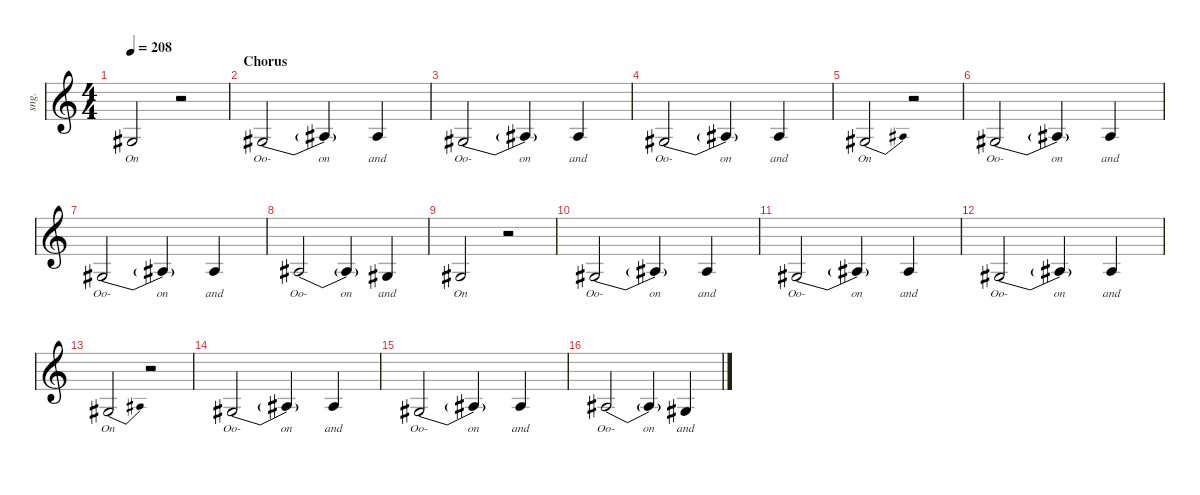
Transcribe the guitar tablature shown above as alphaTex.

\defaultSystemsLayout 4
\hideDynamics
\bracketExtendMode nobrackets
\otherSystemsTrackNameOrientation horizontal
\track ("V. Harmony 4" "sng.") {multiBarRest instrument voiceoohs}
\staff {score}
\tuning (E4 B3 G3 D3 A2 E2)
\ts (4 4)
\tempo 208
\clef g2
\ks c
1.3{acc #}.2{lyrics (0 "On") lyrics (1 "") lyrics (2 "") lyrics (3 "") lyrics (4 "") dy mf beam Up} r.2{beam Up} |
\section ("" "Chorus")
1.3{be (bend 0 0 15 4) acc #}.2{lyrics (0 "Oo-") lyrics (1 "") lyrics (2 "") lyrics (3 "") lyrics (4 "") beam Up} 1.3{t}.4{lyrics (0 "on") lyrics (1 "") lyrics (2 "") lyrics (3 "") lyrics (4 "") beam Up} 3.3{acc #}.4{lyrics (0 "and") lyrics (1 "") lyrics (2 "") lyrics (3 "") lyrics (4 "") beam Up} |
1.3{be (bend 0 0 15 4) acc #}.2{lyrics (0 "Oo-") lyrics (1 "") lyrics (2 "") lyrics (3 "") lyrics (4 "") beam Up} 1.3{t}.4{lyrics (0 "on") lyrics (1 "") lyrics (2 "") lyrics (3 "") lyrics (4 "") beam Up} 3.3{acc #}.4{lyrics (0 "and") lyrics (1 "") lyrics (2 "") lyrics (3 "") lyrics (4 "") beam Up} |
1.3{be (bend 0 0 15 4) acc #}.2{lyrics (0 "Oo-") lyrics (1 "") lyrics (2 "") lyrics (3 "") lyrics (4 "") beam Up} 1.3{t}.4{lyrics (0 "on") lyrics (1 "") lyrics (2 "") lyrics (3 "") lyrics (4 "") beam Up} 3.3{acc #}.4{lyrics (0 "and") lyrics (1 "") lyrics (2 "") lyrics (3 "") lyrics (4 "") beam Up} |
1.3{be (bend 0 0 15 4) acc #}.2{lyrics (0 "On") lyrics (1 "") lyrics (2 "") lyrics (3 "") lyrics (4 "") beam Up} r.2{beam Up} |
1.3{be (bend 0 0 15 4) acc #}.2{lyrics (0 "Oo-") lyrics (1 "") lyrics (2 "") lyrics (3 "") lyrics (4 "") beam Up} 1.3{t}.4{lyrics (0 "on") lyrics (1 "") lyrics (2 "") lyrics (3 "") lyrics (4 "") beam Up} 3.3{acc #}.4{lyrics (0 "and") lyrics (1 "") lyrics (2 "") lyrics (3 "") lyrics (4 "") beam Up} |
1.3{be (bend 0 0 15 4) acc #}.2{lyrics (0 "Oo-") lyrics (1 "") lyrics (2 "") lyrics (3 "") lyrics (4 "") beam Up} 1.3{t}.4{lyrics (0 "on") lyrics (1 "") lyrics (2 "") lyrics (3 "") lyrics (4 "") beam Up} 3.3{acc #}.4{lyrics (0 "and") lyrics (1 "") lyrics (2 "") lyrics (3 "") lyrics (4 "") beam Up} |
3.3{be (bendrelease 0.6 0 22.2 4 37.199999999999996 4 57 0) acc #}.2{lyrics (0 "Oo-") lyrics (1 "") lyrics (2 "") lyrics (3 "") lyrics (4 "") beam Up} 3.3{t acc #}.4{lyrics (0 "on") lyrics (1 "") lyrics (2 "") lyrics (3 "") lyrics (4 "") beam Up} 1.3{acc #}.4{lyrics (0 "and") lyrics (1 "") lyrics (2 "") lyrics (3 "") lyrics (4 "") beam Up} |
1.3{acc #}.2{lyrics (0 "On") lyrics (1 "") lyrics (2 "") lyrics (3 "") lyrics (4 "") beam Up} r.2{beam Up} |
1.3{be (bend 0 0 15 4) acc #}.2{lyrics (0 "Oo-") lyrics (1 "") lyrics (2 "") lyrics (3 "") lyrics (4 "") beam Up} 1.3{t}.4{lyrics (0 "on") lyrics (1 "") lyrics (2 "") lyrics (3 "") lyrics (4 "") beam Up} 3.3{acc #}.4{lyrics (0 "and") lyrics (1 "") lyrics (2 "") lyrics (3 "") lyrics (4 "") beam Up} |
1.3{be (bend 0 0 15 4) acc #}.2{lyrics (0 "Oo-") lyrics (1 "") lyrics (2 "") lyrics (3 "") lyrics (4 "") beam Up} 1.3{t}.4{lyrics (0 "on") lyrics (1 "") lyrics (2 "") lyrics (3 "") lyrics (4 "") beam Up} 3.3{acc #}.4{lyrics (0 "and") lyrics (1 "") lyrics (2 "") lyrics (3 "") lyrics (4 "") beam Up} |
1.3{be (bend 0 0 15 4) acc #}.2{lyrics (0 "Oo-") lyrics (1 "") lyrics (2 "") lyrics (3 "") lyrics (4 "") beam Up} 1.3{t}.4{lyrics (0 "on") lyrics (1 "") lyrics (2 "") lyrics (3 "") lyrics (4 "") beam Up} 3.3{acc #}.4{lyrics (0 "and") lyrics (1 "") lyrics (2 "") lyrics (3 "") lyrics (4 "") beam Up} |
1.3{be (bend 0 0 15 4) acc #}.2{lyrics (0 "On") lyrics (1 "") lyrics (2 "") lyrics (3 "") lyrics (4 "") beam Up} r.2{beam Up} |
1.3{be (bend 0 0 15 4) acc #}.2{lyrics (0 "Oo-") lyrics (1 "") lyrics (2 "") lyrics (3 "") lyrics (4 "") beam Up} 1.3{t}.4{lyrics (0 "on") lyrics (1 "") lyrics (2 "") lyrics (3 "") lyrics (4 "") beam Up} 3.3{acc #}.4{lyrics (0 "and") lyrics (1 "") lyrics (2 "") lyrics (3 "") lyrics (4 "") beam Up} |
1.3{be (bend 0 0 15 4) acc #}.2{lyrics (0 "Oo-") lyrics (1 "") lyrics (2 "") lyrics (3 "") lyrics (4 "") beam Up} 1.3{t}.4{lyrics (0 "on") lyrics (1 "") lyrics (2 "") lyrics (3 "") lyrics (4 "") beam Up} 3.3{acc #}.4{lyrics (0 "and") lyrics (1 "") lyrics (2 "") lyrics (3 "") lyrics (4 "") beam Up} |
3.3{be (bendrelease 0.6 0 22.2 4 37.199999999999996 4 57 0) acc #}.2{lyrics (0 "Oo-") lyrics (1 "") lyrics (2 "") lyrics (3 "") lyrics (4 "") beam Up} 3.3{t acc #}.4{lyrics (0 "on") lyrics (1 "") lyrics (2 "") lyrics (3 "") lyrics (4 "") beam Up} 1.3{acc #}.4{lyrics (0 "and") lyrics (1 "") lyrics (2 "") lyrics (3 "") lyrics (4 "") beam Up}
